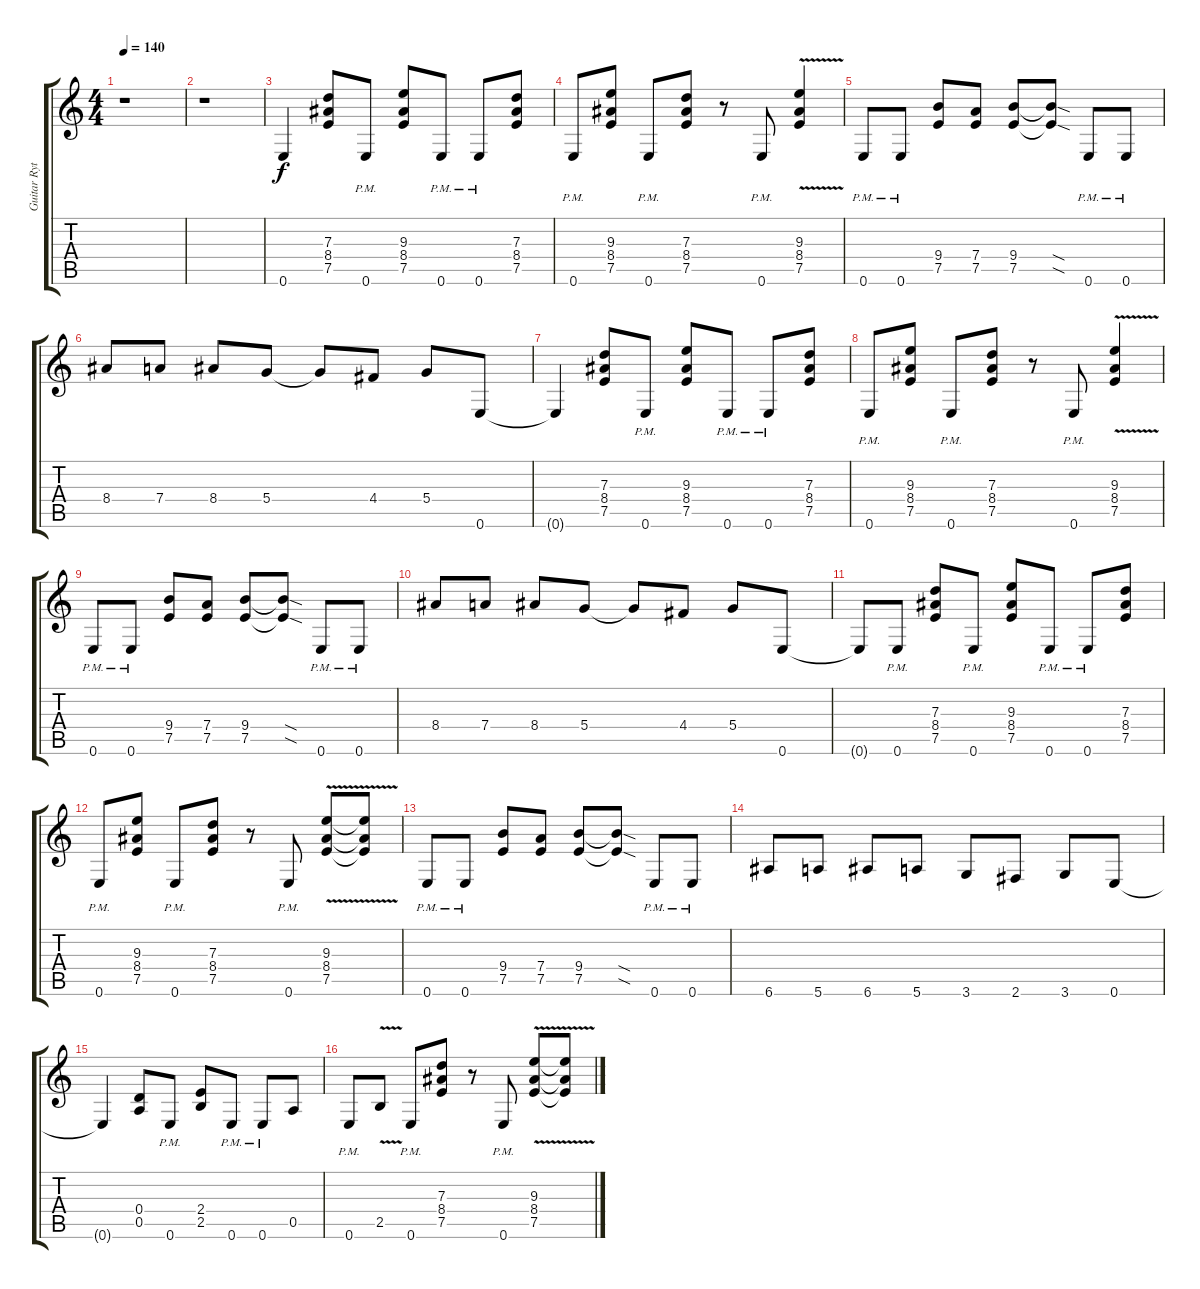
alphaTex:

\track ("Guitar Rythm" "Guitar Ryt") {instrument distortionguitar}
\staff {score tabs}
\tuning (E4 B3 G3 D3 A2 E2) {hide}
\ts (4 4)
\tempo 140
\clef g2
\ks c
r.1{dy f} |
r.1 |
0.6.4 (7.3 8.4 7.5).8 0.6{pm}.8 (9.3 8.4 7.5).8 0.6{pm}.8 0.6{pm}.8 (7.3 8.4 7.5).8 |
0.6{pm}.8 (9.3 8.4 7.5).8 0.6{pm}.8 (7.3 8.4 7.5).8 r.8 0.6{pm}.8 (9.3{v} 8.4{v} 7.5{v}).4 |
0.6{pm}.8 0.6{pm}.8 (9.4 7.5).8 (7.4 7.5).8 (9.4 7.5).8 (9.4{sod t} 7.5{sod t}).8 0.6{pm}.8 0.6{pm}.8 |
8.4.8 7.4.8 8.4.8 5.4.8 5.4{t}.8 4.4.8 5.4.8 0.6.8 |
0.6{t}.4 (7.3 8.4 7.5).8 0.6{pm}.8 (9.3 8.4 7.5).8 0.6{pm}.8 0.6{pm}.8 (7.3 8.4 7.5).8 |
0.6{pm}.8 (9.3 8.4 7.5).8 0.6{pm}.8 (7.3 8.4 7.5).8 r.8 0.6{pm}.8 (9.3{v} 8.4{v} 7.5{v}).4 |
0.6{pm}.8 0.6{pm}.8 (9.4 7.5).8 (7.4 7.5).8 (9.4 7.5).8 (9.4{sod t} 7.5{sod t}).8 0.6{pm}.8 0.6{pm}.8 |
8.4.8 7.4.8 8.4.8 5.4.8 5.4{t}.8 4.4.8 5.4.8 0.6.8 |
0.6{t}.8 0.6{pm}.8 (7.3 8.4 7.5).8 0.6{pm}.8 (9.3 8.4 7.5).8 0.6{pm}.8 0.6{pm}.8 (7.3 8.4 7.5).8 |
0.6{pm}.8 (9.3 8.4 7.5).8 0.6{pm}.8 (7.3 8.4 7.5).8 r.8 0.6{pm}.8 (9.3{v} 8.4{v} 7.5{v}).8 (9.3{t} 8.4{t} 7.5{t}).8 |
0.6{pm}.8 0.6{pm}.8 (9.4 7.5).8 (7.4 7.5).8 (9.4 7.5).8 (9.4{sod t} 7.5{sod t}).8 0.6{pm}.8 0.6{pm}.8 |
6.6.8 5.6.8 6.6.8 5.6.8 3.6.8 2.6.8 3.6.8 0.6.8 |
0.6{t}.4 (0.4 0.5).8 0.6{pm}.8 (2.4 2.5).8 0.6{pm}.8 0.6{pm}.8 0.5.8 |
0.6{pm}.8 2.5{v}.8 0.6{pm}.8 (7.3 8.4 7.5).8 r.8 0.6{pm}.8 (9.3{v} 8.4{v} 7.5{v}).8 (9.3{t} 8.4{t} 7.5{t}).8
